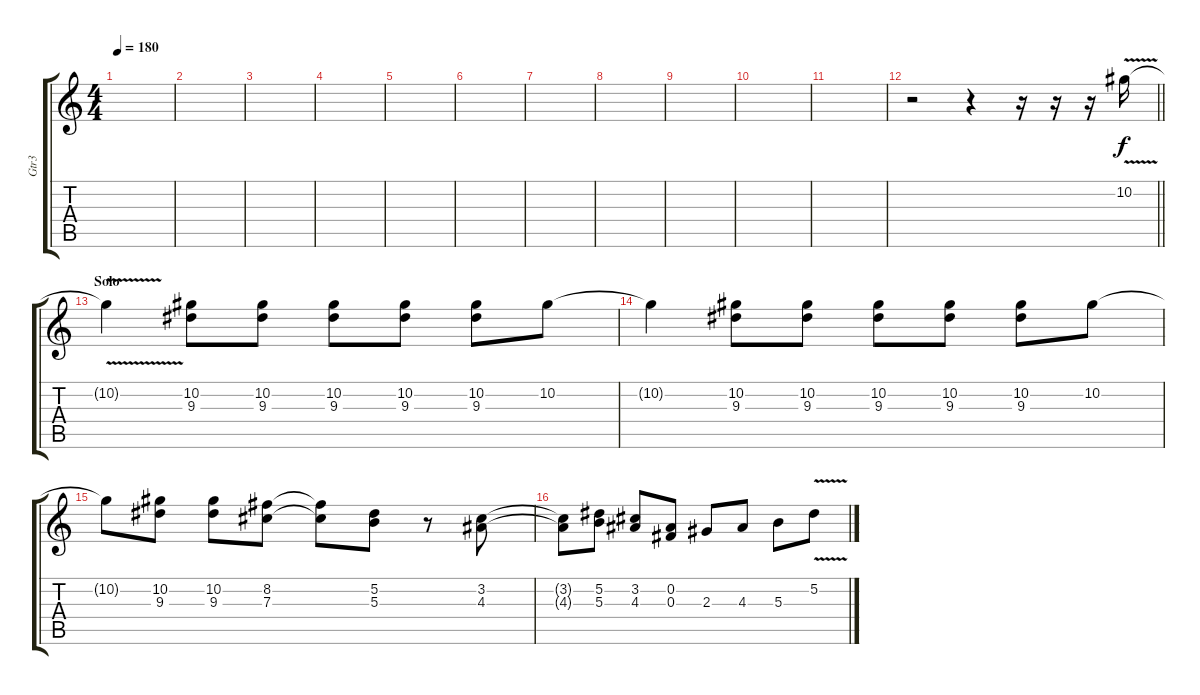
\track ("Gtr3" "Gtr3") {instrument distortionguitar}
\staff {score tabs}
\tuning (Eb4 Bb3 Gb3 Db3 Ab2 Eb2) {hide}
\ts (4 4)
\tempo 180
\clef g2
\ks c
|
|
|
|
|
|
|
|
|
|
|
\barLineRight lightlight
r.2{volume 16} r.4 r.16 r.16 r.16 10.2{v}.16 |
\section ("" "Solo")
10.2{t}.4 (10.2 9.3).8 (10.2 9.3).8 (10.2 9.3).8 (10.2 9.3).8 (10.2 9.3).8 10.2.8 |
10.2{t}.4 (10.2 9.3).8 (10.2 9.3).8 (10.2 9.3).8 (10.2 9.3).8 (10.2 9.3).8 10.2.8 |
10.2{t}.8 (10.2 9.3).8 (10.2 9.3).8 (8.2 7.3).8 (8.2{t} 7.3{t}).8 (5.2 5.3).8 r.8 (3.2 4.3).8 |
(3.2{t} 4.3{t}).8 (5.2 5.3).8 (3.2 4.3).8 (0.2 0.3).8 2.3.8 4.3.8 5.3.8 5.2{v}.8
